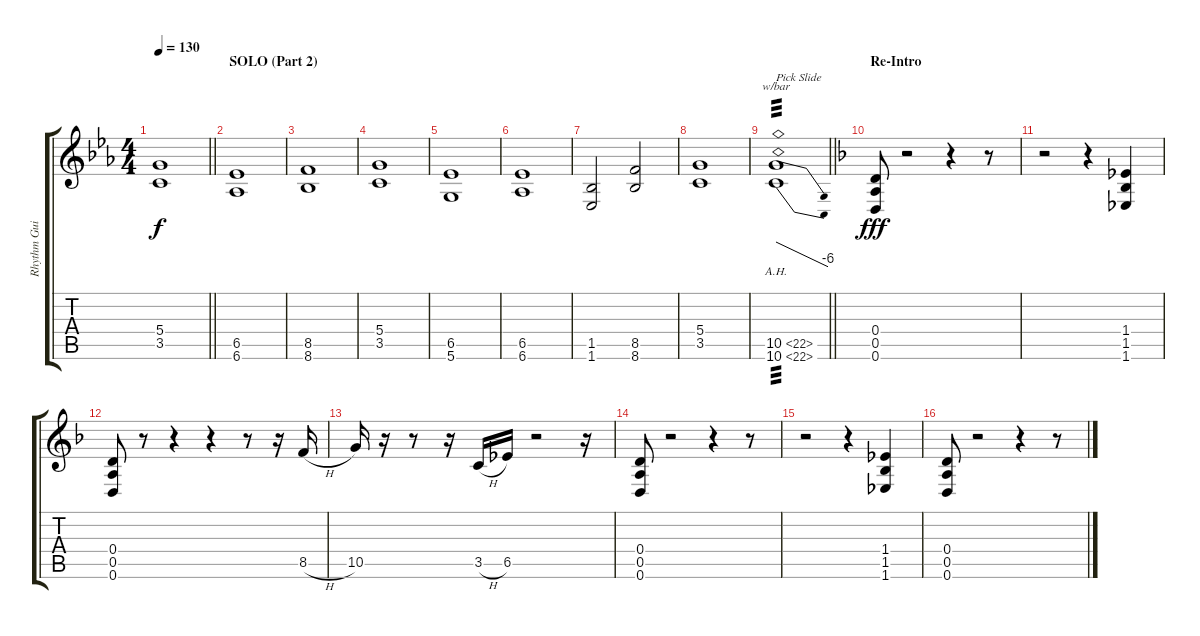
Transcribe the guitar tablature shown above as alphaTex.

\track ("Rhythm Guitar" "Rhythm Gui") {instrument distortionguitar}
\staff {score tabs}
\tuning (E4 B3 G3 D3 A2 D2) {hide}
\ts (4 4)
\tempo 130
\clef g2
\barLineRight lightlight
\ks cminor
(5.4{t} 3.5{t}).1{dy f} |
\section ("" "SOLO (Part 2)")
(6.5 6.6).1 |
(8.5 8.6).1 |
(5.4 3.5).1 |
(6.5 5.6).1 |
(6.5 6.6).1 |
(1.5 1.6).2 (8.5 8.6).2 |
(5.4 3.5).1 |
\barLineRight lightlight
(10.5{ah 12} 10.6{ah 12}).1{tbe (dive default 0 0 60 -24) txt "Pick Slide" tp 3} |
\section ("" "Re-Intro")
\ks dminor
(0.4 0.5 0.6).8{dy fff} r.2 r.4 r.8 |
r.2 r.4 (1.4 1.5 1.6).4 |
(0.4 0.5 0.6).8 r.8 r.4 r.4 r.8 r.16 8.5{h}.16 |
10.5.16 r.16 r.8 r.16 3.5{h}.16 6.5.16 r.2 r.16 |
(0.4 0.5 0.6).8 r.2 r.4 r.8 |
r.2 r.4 (1.4 1.5 1.6).4 |
(0.4 0.5 0.6).8 r.2 r.4 r.8
